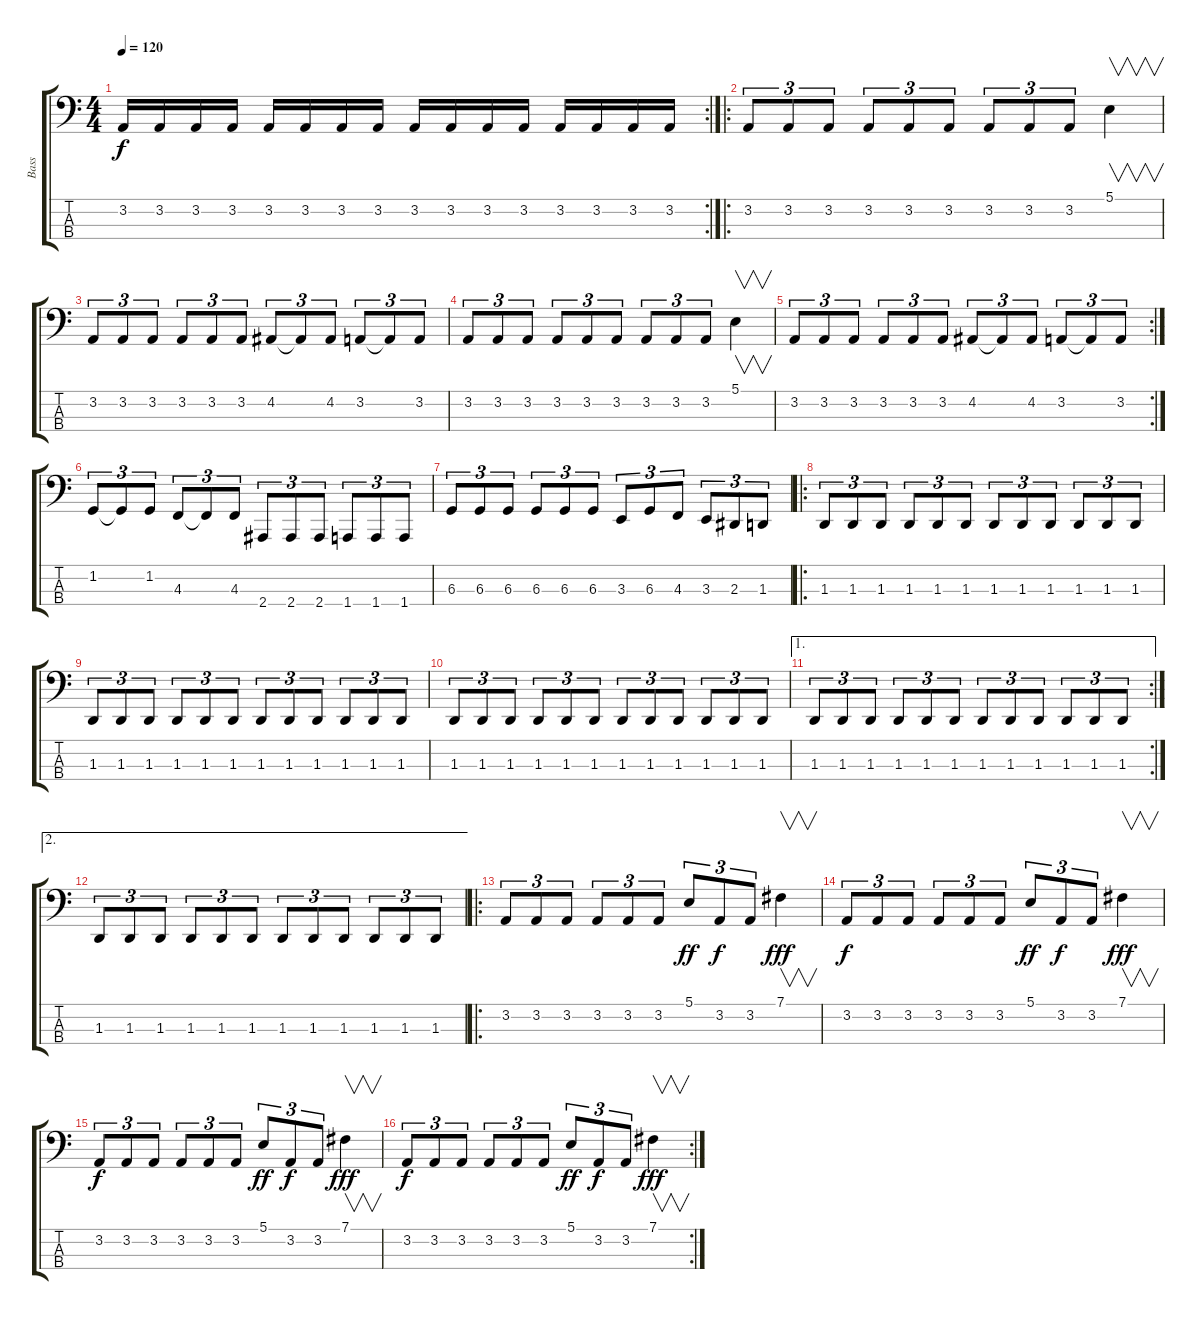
\track ("Bass" "Bass") {instrument electricbassfinger}
\staff {score tabs}
\tuning (B1 Gb1 Db1 Ab0) {hide}
\rc 2
\ts (4 4)
\tempo 120
\clef f4
\ks c
3.2.16{dy f} 3.2.16 3.2.16 3.2.16 3.2.16 3.2.16 3.2.16 3.2.16 3.2.16 3.2.16 3.2.16 3.2.16 3.2.16 3.2.16 3.2.16 3.2.16 |
\ro
3.2.8{tu (3 2)} 3.2.8{tu (3 2)} 3.2.8{tu (3 2)} 3.2.8{tu (3 2)} 3.2.8{tu (3 2)} 3.2.8{tu (3 2)} 3.2.8{tu (3 2)} 3.2.8{tu (3 2)} 3.2.8{tu (3 2)} 5.1.4{v} |
3.2.8{tu (3 2)} 3.2.8{tu (3 2)} 3.2.8{tu (3 2)} 3.2.8{tu (3 2)} 3.2.8{tu (3 2)} 3.2.8{tu (3 2)} 4.2.8{tu (3 2)} 4.2{t}.8{tu (3 2)} 4.2.8{tu (3 2)} 3.2.8{tu (3 2)} 3.2{t}.8{tu (3 2)} 3.2.8{tu (3 2)} |
3.2.8{tu (3 2)} 3.2.8{tu (3 2)} 3.2.8{tu (3 2)} 3.2.8{tu (3 2)} 3.2.8{tu (3 2)} 3.2.8{tu (3 2)} 3.2.8{tu (3 2)} 3.2.8{tu (3 2)} 3.2.8{tu (3 2)} 5.1.4{v} |
\rc 2
3.2.8{tu (3 2)} 3.2.8{tu (3 2)} 3.2.8{tu (3 2)} 3.2.8{tu (3 2)} 3.2.8{tu (3 2)} 3.2.8{tu (3 2)} 4.2.8{tu (3 2)} 4.2{t}.8{tu (3 2)} 4.2.8{tu (3 2)} 3.2.8{tu (3 2)} 3.2{t}.8{tu (3 2)} 3.2.8{tu (3 2)} |
1.2.8{tu (3 2)} 1.2{t}.8{tu (3 2)} 1.2.8{tu (3 2)} 4.3.8{tu (3 2)} 4.3{t}.8{tu (3 2)} 4.3.8{tu (3 2)} 2.4.8{tu (3 2)} 2.4.8{tu (3 2)} 2.4.8{tu (3 2)} 1.4.8{tu (3 2)} 1.4.8{tu (3 2)} 1.4.8{tu (3 2)} |
6.3.8{tu (3 2)} 6.3.8{tu (3 2)} 6.3.8{tu (3 2)} 6.3.8{tu (3 2)} 6.3.8{tu (3 2)} 6.3.8{tu (3 2)} 3.3.8{tu (3 2)} 6.3.8{tu (3 2)} 4.3.8{tu (3 2)} 3.3.8{tu (3 2)} 2.3.8{tu (3 2)} 1.3.8{tu (3 2)} |
\ro
1.3.8{tu (3 2)} 1.3.8{tu (3 2)} 1.3.8{tu (3 2)} 1.3.8{tu (3 2)} 1.3.8{tu (3 2)} 1.3.8{tu (3 2)} 1.3.8{tu (3 2)} 1.3.8{tu (3 2)} 1.3.8{tu (3 2)} 1.3.8{tu (3 2)} 1.3.8{tu (3 2)} 1.3.8{tu (3 2)} |
1.3.8{tu (3 2)} 1.3.8{tu (3 2)} 1.3.8{tu (3 2)} 1.3.8{tu (3 2)} 1.3.8{tu (3 2)} 1.3.8{tu (3 2)} 1.3.8{tu (3 2)} 1.3.8{tu (3 2)} 1.3.8{tu (3 2)} 1.3.8{tu (3 2)} 1.3.8{tu (3 2)} 1.3.8{tu (3 2)} |
1.3.8{tu (3 2)} 1.3.8{tu (3 2)} 1.3.8{tu (3 2)} 1.3.8{tu (3 2)} 1.3.8{tu (3 2)} 1.3.8{tu (3 2)} 1.3.8{tu (3 2)} 1.3.8{tu (3 2)} 1.3.8{tu (3 2)} 1.3.8{tu (3 2)} 1.3.8{tu (3 2)} 1.3.8{tu (3 2)} |
\ae 1
\rc 2
1.3.8{tu (3 2)} 1.3.8{tu (3 2)} 1.3.8{tu (3 2)} 1.3.8{tu (3 2)} 1.3.8{tu (3 2)} 1.3.8{tu (3 2)} 1.3.8{tu (3 2)} 1.3.8{tu (3 2)} 1.3.8{tu (3 2)} 1.3.8{tu (3 2)} 1.3.8{tu (3 2)} 1.3.8{tu (3 2)} |
\ae 2
1.3.8{tu (3 2)} 1.3.8{tu (3 2)} 1.3.8{tu (3 2)} 1.3.8{tu (3 2)} 1.3.8{tu (3 2)} 1.3.8{tu (3 2)} 1.3.8{tu (3 2)} 1.3.8{tu (3 2)} 1.3.8{tu (3 2)} 1.3.8{tu (3 2)} 1.3.8{tu (3 2)} 1.3.8{tu (3 2)} |
\ro
3.2.8{tu (3 2)} 3.2.8{tu (3 2)} 3.2.8{tu (3 2)} 3.2.8{tu (3 2)} 3.2.8{tu (3 2)} 3.2.8{tu (3 2)} 5.1.8{tu (3 2) dy ff} 3.2.8{tu (3 2) dy f} 3.2.8{tu (3 2)} 7.1.4{v dy fff} |
3.2.8{tu (3 2) dy f} 3.2.8{tu (3 2)} 3.2.8{tu (3 2)} 3.2.8{tu (3 2)} 3.2.8{tu (3 2)} 3.2.8{tu (3 2)} 5.1.8{tu (3 2) dy ff} 3.2.8{tu (3 2) dy f} 3.2.8{tu (3 2)} 7.1.4{v dy fff} |
3.2.8{tu (3 2) dy f} 3.2.8{tu (3 2)} 3.2.8{tu (3 2)} 3.2.8{tu (3 2)} 3.2.8{tu (3 2)} 3.2.8{tu (3 2)} 5.1.8{tu (3 2) dy ff} 3.2.8{tu (3 2) dy f} 3.2.8{tu (3 2)} 7.1.4{v dy fff} |
\rc 2
3.2.8{tu (3 2) dy f} 3.2.8{tu (3 2)} 3.2.8{tu (3 2)} 3.2.8{tu (3 2)} 3.2.8{tu (3 2)} 3.2.8{tu (3 2)} 5.1.8{tu (3 2) dy ff} 3.2.8{tu (3 2) dy f} 3.2.8{tu (3 2)} 7.1.4{v dy fff}
